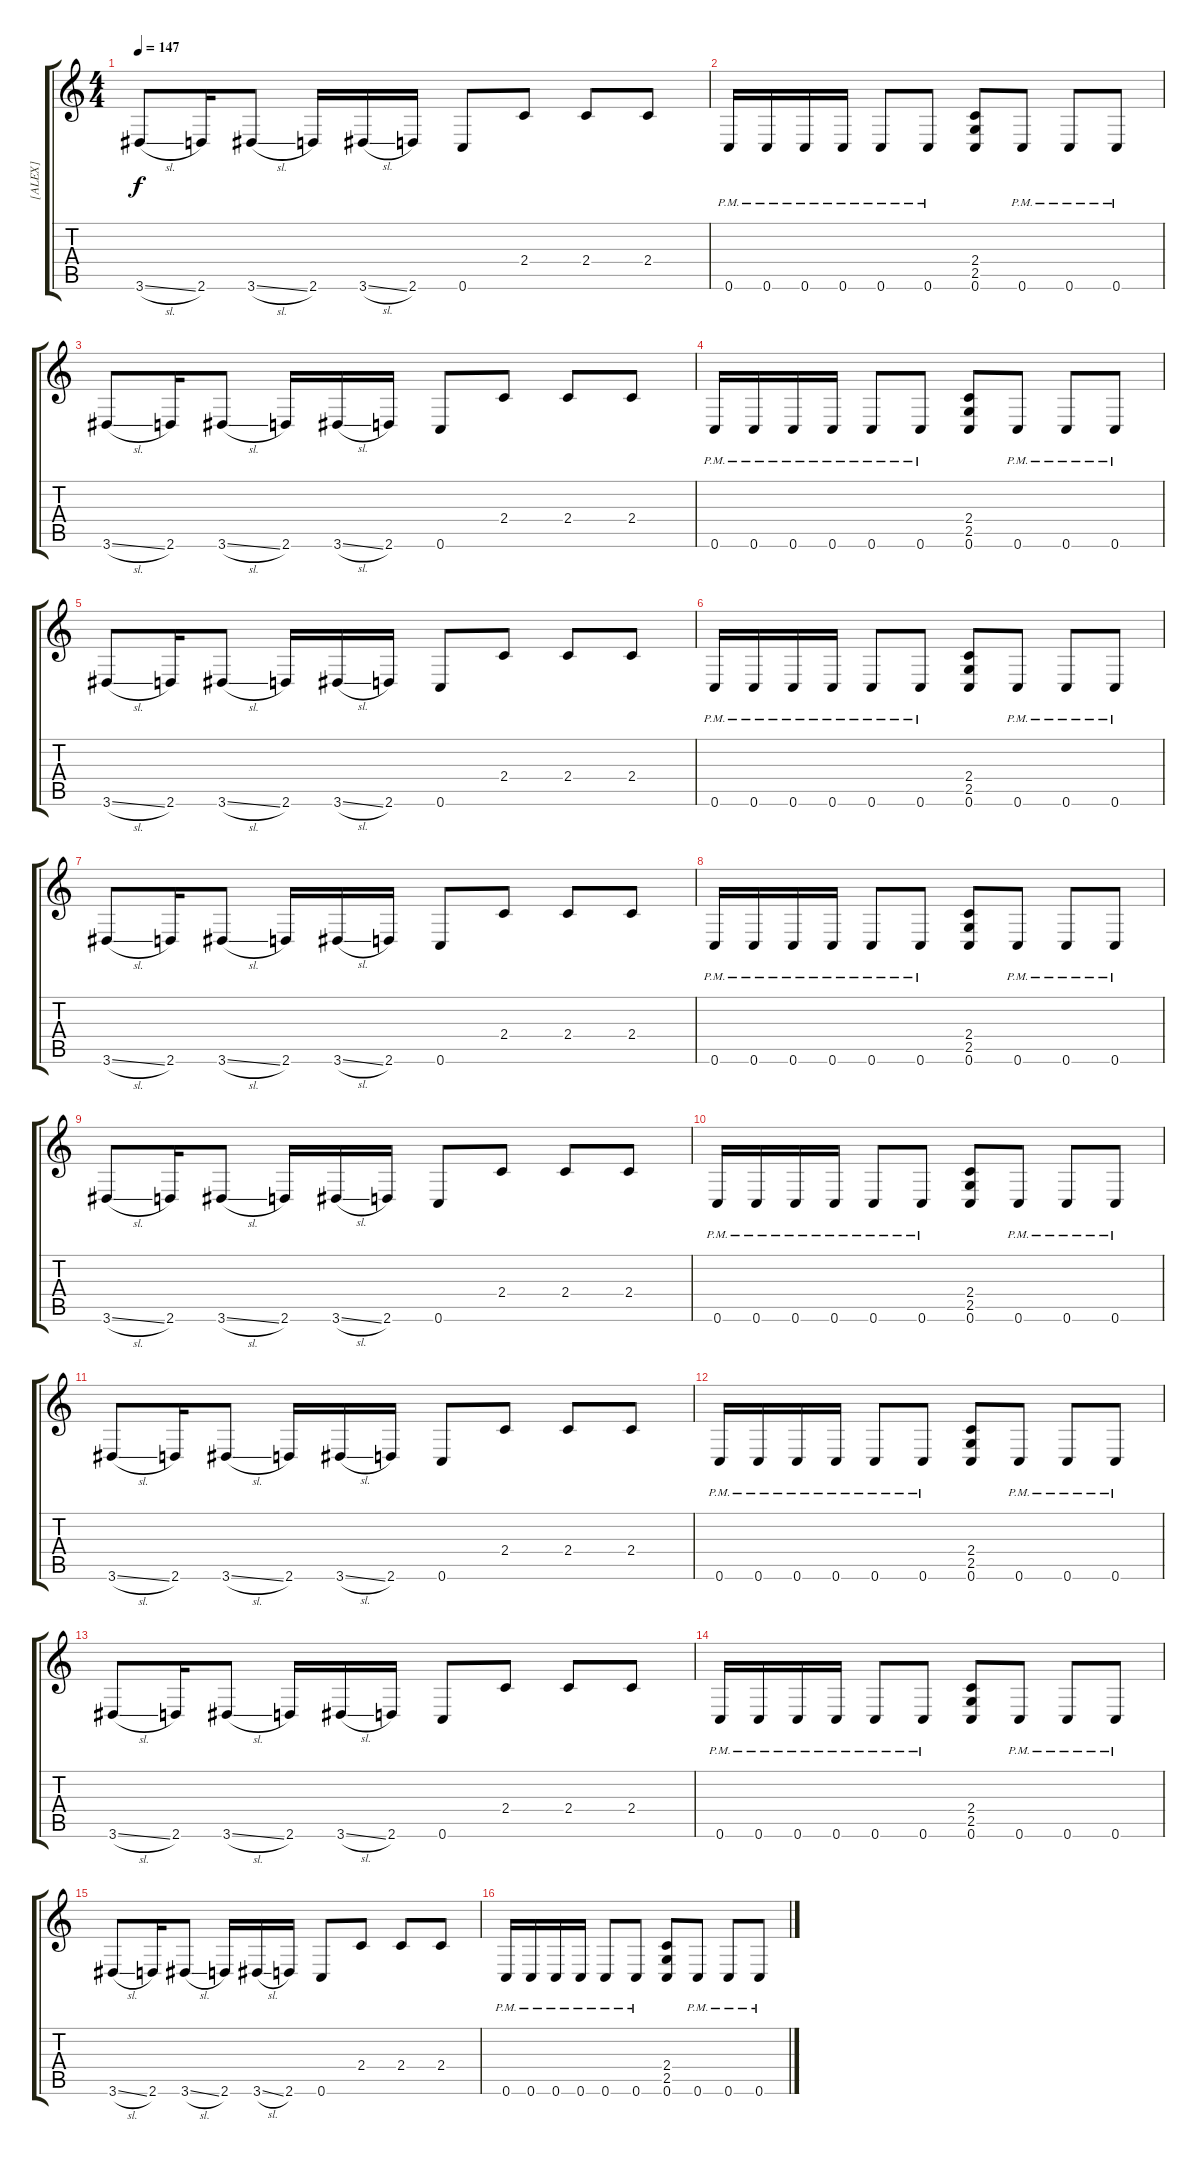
\track ("[ALEX]" "[ALEX]") {instrument overdrivenguitar}
\staff {score tabs}
\tuning (C4 G3 Eb3 Bb2 F2 C2) {hide}
\ts (4 4)
\tempo 147
\clef g2
\ks c
3.6{sl}.8{dy f} 2.6.16 3.6{sl}.8 2.6.16 3.6{sl}.16 2.6.16 0.6.8 2.4.8 2.4.8 2.4.8 |
0.6{pm}.16 0.6{pm}.16 0.6{pm}.16 0.6{pm}.16 0.6{pm}.8 0.6{pm}.8 (2.4 2.5 0.6).8 0.6{pm}.8 0.6{pm}.8 0.6{pm}.8 |
3.6{sl}.8 2.6.16 3.6{sl}.8 2.6.16 3.6{sl}.16 2.6.16 0.6.8 2.4.8 2.4.8 2.4.8 |
0.6{pm}.16{volume 12} 0.6{pm}.16 0.6{pm}.16 0.6{pm}.16 0.6{pm}.8 0.6{pm}.8 (2.4 2.5 0.6).8 0.6{pm}.8 0.6{pm}.8 0.6{pm}.8 |
3.6{sl}.8 2.6.16 3.6{sl}.8 2.6.16 3.6{sl}.16 2.6.16 0.6.8 2.4.8 2.4.8 2.4.8 |
0.6{pm}.16 0.6{pm}.16 0.6{pm}.16 0.6{pm}.16 0.6{pm}.8 0.6{pm}.8 (2.4 2.5 0.6).8 0.6{pm}.8 0.6{pm}.8 0.6{pm}.8 |
3.6{sl}.8 2.6.16 3.6{sl}.8 2.6.16 3.6{sl}.16 2.6.16 0.6.8 2.4.8 2.4.8 2.4.8 |
0.6{pm}.16{volume 8} 0.6{pm}.16 0.6{pm}.16 0.6{pm}.16 0.6{pm}.8 0.6{pm}.8 (2.4 2.5 0.6).8 0.6{pm}.8 0.6{pm}.8 0.6{pm}.8 |
3.6{sl}.8 2.6.16 3.6{sl}.8 2.6.16 3.6{sl}.16 2.6.16 0.6.8 2.4.8 2.4.8 2.4.8 |
0.6{pm}.16 0.6{pm}.16 0.6{pm}.16 0.6{pm}.16 0.6{pm}.8 0.6{pm}.8 (2.4 2.5 0.6).8 0.6{pm}.8 0.6{pm}.8 0.6{pm}.8 |
3.6{sl}.8 2.6.16 3.6{sl}.8 2.6.16 3.6{sl}.16 2.6.16 0.6.8 2.4.8 2.4.8 2.4.8 |
0.6{pm}.16{volume 4} 0.6{pm}.16 0.6{pm}.16 0.6{pm}.16 0.6{pm}.8 0.6{pm}.8 (2.4 2.5 0.6).8 0.6{pm}.8 0.6{pm}.8 0.6{pm}.8 |
3.6{sl}.8 2.6.16 3.6{sl}.8 2.6.16 3.6{sl}.16 2.6.16 0.6.8 2.4.8 2.4.8 2.4.8 |
0.6{pm}.16 0.6{pm}.16 0.6{pm}.16 0.6{pm}.16 0.6{pm}.8 0.6{pm}.8 (2.4 2.5 0.6).8 0.6{pm}.8 0.6{pm}.8 0.6{pm}.8 |
3.6{sl}.8 2.6.16 3.6{sl}.8 2.6.16 3.6{sl}.16 2.6.16 0.6.8 2.4.8 2.4.8 2.4.8 |
0.6{pm}.16{volume 0} 0.6{pm}.16 0.6{pm}.16 0.6{pm}.16 0.6{pm}.8 0.6{pm}.8 (2.4 2.5 0.6).8 0.6{pm}.8 0.6{pm}.8 0.6{pm}.8
